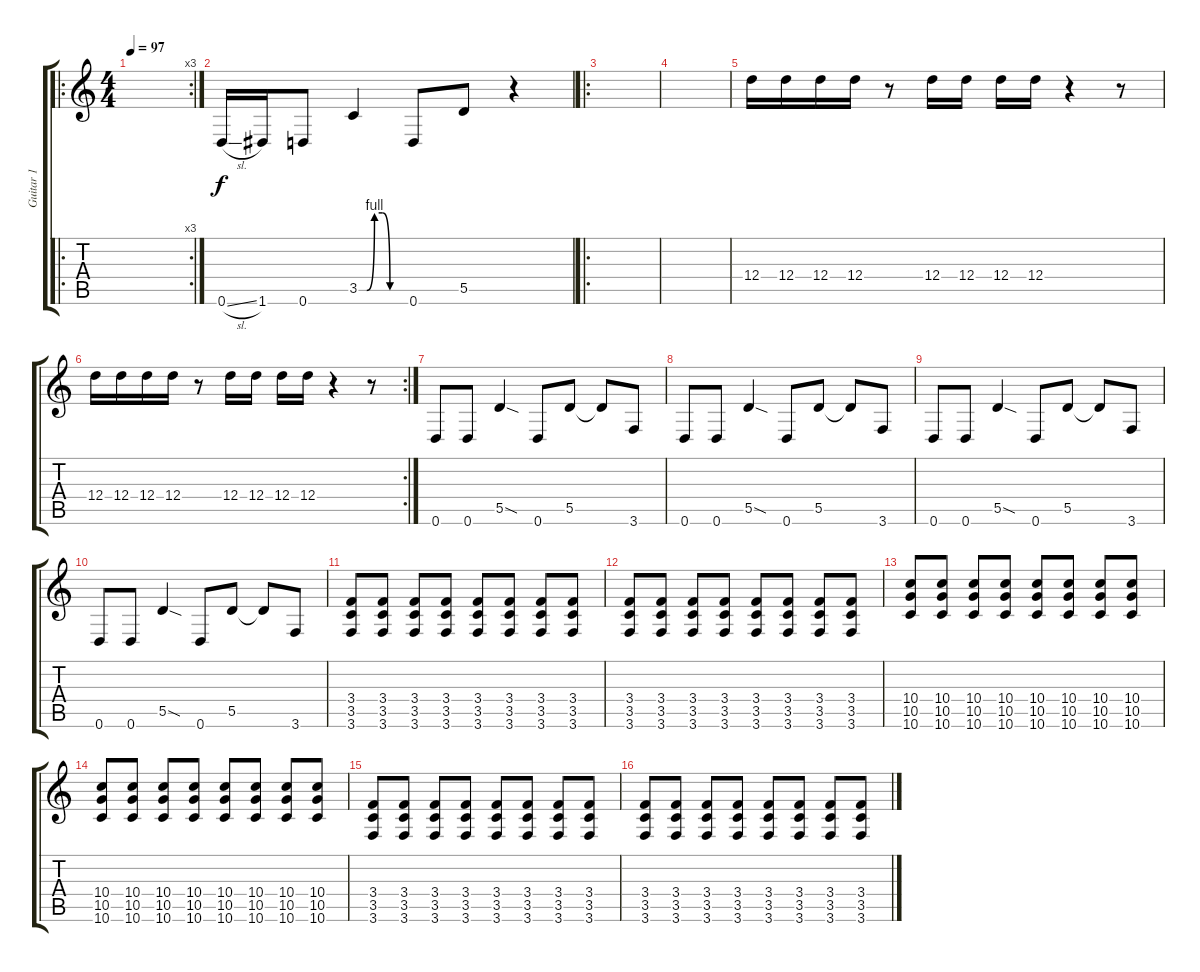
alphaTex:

\track ("Guitar 1" "Guitar 1") {instrument distortionguitar}
\staff {score tabs}
\tuning (E4 B3 G3 D3 A2 D2) {hide}
\ro
\rc 3
\ts (4 4)
\tempo 97
\clef g2
\ks c
|
0.6{sl}.16 1.6.16 0.6.8 3.5{be (custom 0 0 10 0 20 4 30 4 40 0 60 0)}.4 0.6.8 5.5.8 r.4 |
\ro
|
|
12.4.16 12.4.16 12.4.16 12.4.16 r.8 12.4.16 12.4.16 12.4.16 12.4.16 r.4 r.8 |
\rc 2
12.4.16 12.4.16 12.4.16 12.4.16 r.8 12.4.16 12.4.16 12.4.16 12.4.16 r.4 r.8 |
0.6.8 0.6.8 5.5{sod}.4 0.6.8 5.5.8 5.5{t}.8 3.6.8 |
0.6.8 0.6.8 5.5{sod}.4 0.6.8 5.5.8 5.5{t}.8 3.6.8 |
0.6.8 0.6.8 5.5{sod}.4 0.6.8 5.5.8 5.5{t}.8 3.6.8 |
0.6.8 0.6.8 5.5{sod}.4 0.6.8 5.5.8 5.5{t}.8 3.6.8 |
(3.4 3.5 3.6).8 (3.4 3.5 3.6).8 (3.4 3.5 3.6).8 (3.4 3.5 3.6).8 (3.4 3.5 3.6).8 (3.4 3.5 3.6).8 (3.4 3.5 3.6).8 (3.4 3.5 3.6).8 |
(3.4 3.5 3.6).8 (3.4 3.5 3.6).8 (3.4 3.5 3.6).8 (3.4 3.5 3.6).8 (3.4 3.5 3.6).8 (3.4 3.5 3.6).8 (3.4 3.5 3.6).8 (3.4 3.5 3.6).8 |
(10.4 10.5 10.6).8 (10.4 10.5 10.6).8 (10.4 10.5 10.6).8 (10.4 10.5 10.6).8 (10.4 10.5 10.6).8 (10.4 10.5 10.6).8 (10.4 10.5 10.6).8 (10.4 10.5 10.6).8 |
(10.4 10.5 10.6).8 (10.4 10.5 10.6).8 (10.4 10.5 10.6).8 (10.4 10.5 10.6).8 (10.4 10.5 10.6).8 (10.4 10.5 10.6).8 (10.4 10.5 10.6).8 (10.4 10.5 10.6).8 |
(3.4 3.5 3.6).8 (3.4 3.5 3.6).8 (3.4 3.5 3.6).8 (3.4 3.5 3.6).8 (3.4 3.5 3.6).8 (3.4 3.5 3.6).8 (3.4 3.5 3.6).8 (3.4 3.5 3.6).8 |
(3.4 3.5 3.6).8 (3.4 3.5 3.6).8 (3.4 3.5 3.6).8 (3.4 3.5 3.6).8 (3.4 3.5 3.6).8 (3.4 3.5 3.6).8 (3.4 3.5 3.6).8 (3.4 3.5 3.6).8
